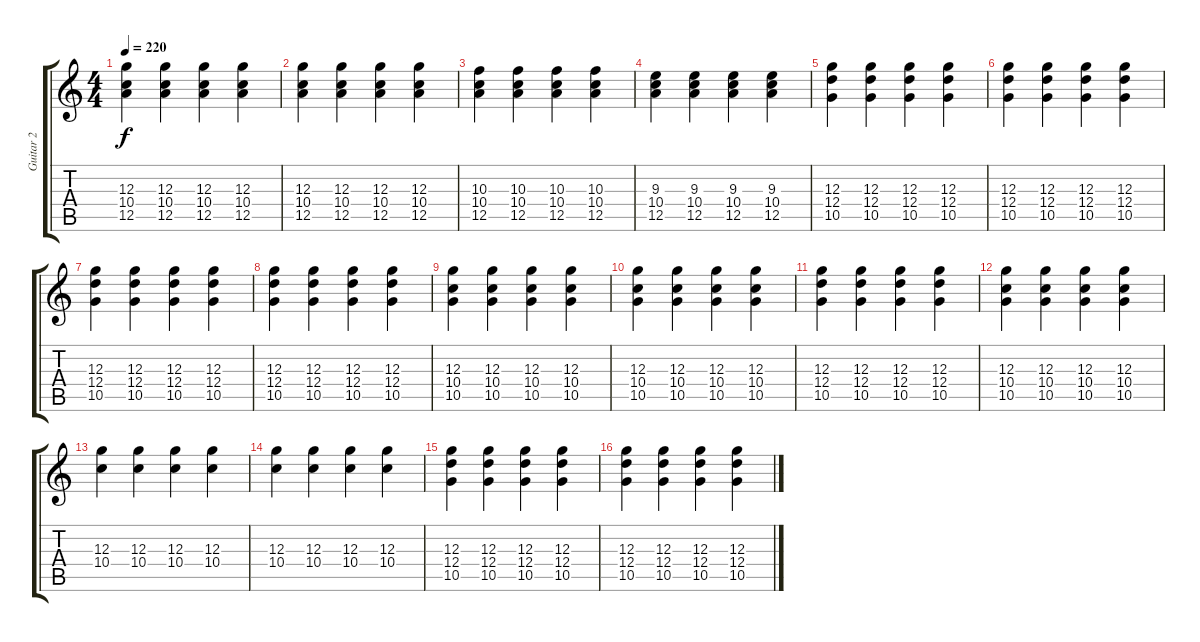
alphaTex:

\track ("Guitar 2" "Guitar 2") {instrument acousticguitarsteel}
\staff {score tabs}
\tuning (E4 B3 G3 D3 A2 E2) {hide}
\ts (4 4)
\tempo 220
\clef g2
\ks c
(12.3 10.4 12.5).4{dy f} (12.3 10.4 12.5).4 (12.3 10.4 12.5).4 (12.3 10.4 12.5).4 |
(12.3 10.4 12.5).4 (12.3 10.4 12.5).4 (12.3 10.4 12.5).4 (12.3 10.4 12.5).4 |
(10.3 10.4 12.5).4 (10.3 10.4 12.5).4 (10.3 10.4 12.5).4 (10.3 10.4 12.5).4 |
(9.3 10.4 12.5).4 (9.3 10.4 12.5).4 (9.3 10.4 12.5).4 (9.3 10.4 12.5).4 |
(12.3 12.4 10.5).4 (12.3 12.4 10.5).4 (12.3 12.4 10.5).4 (12.3 12.4 10.5).4 |
(12.3 12.4 10.5).4 (12.3 12.4 10.5).4 (12.3 12.4 10.5).4 (12.3 12.4 10.5).4 |
(12.3 12.4 10.5).4 (12.3 12.4 10.5).4 (12.3 12.4 10.5).4 (12.3 12.4 10.5).4 |
(12.3 12.4 10.5).4 (12.3 12.4 10.5).4 (12.3 12.4 10.5).4 (12.3 12.4 10.5).4 |
(12.3 10.4 10.5).4 (12.3 10.4 10.5).4 (12.3 10.4 10.5).4 (12.3 10.4 10.5).4 |
(12.3 10.4 10.5).4 (12.3 10.4 10.5).4 (12.3 10.4 10.5).4 (12.3 10.4 10.5).4 |
(12.3 12.4 10.5).4 (12.3 12.4 10.5).4 (12.3 12.4 10.5).4 (12.3 12.4 10.5).4 |
(12.3 10.4 10.5).4 (12.3 10.4 10.5).4 (12.3 10.4 10.5).4 (12.3 10.4 10.5).4 |
(12.3 10.4).4 (12.3 10.4).4 (12.3 10.4).4 (12.3 10.4).4 |
(12.3 10.4).4 (12.3 10.4).4 (12.3 10.4).4 (12.3 10.4).4 |
(12.3 12.4 10.5).4 (12.3 12.4 10.5).4 (12.3 12.4 10.5).4 (12.3 12.4 10.5).4 |
(12.3 12.4 10.5).4 (12.3 12.4 10.5).4 (12.3 12.4 10.5).4 (12.3 12.4 10.5).4
